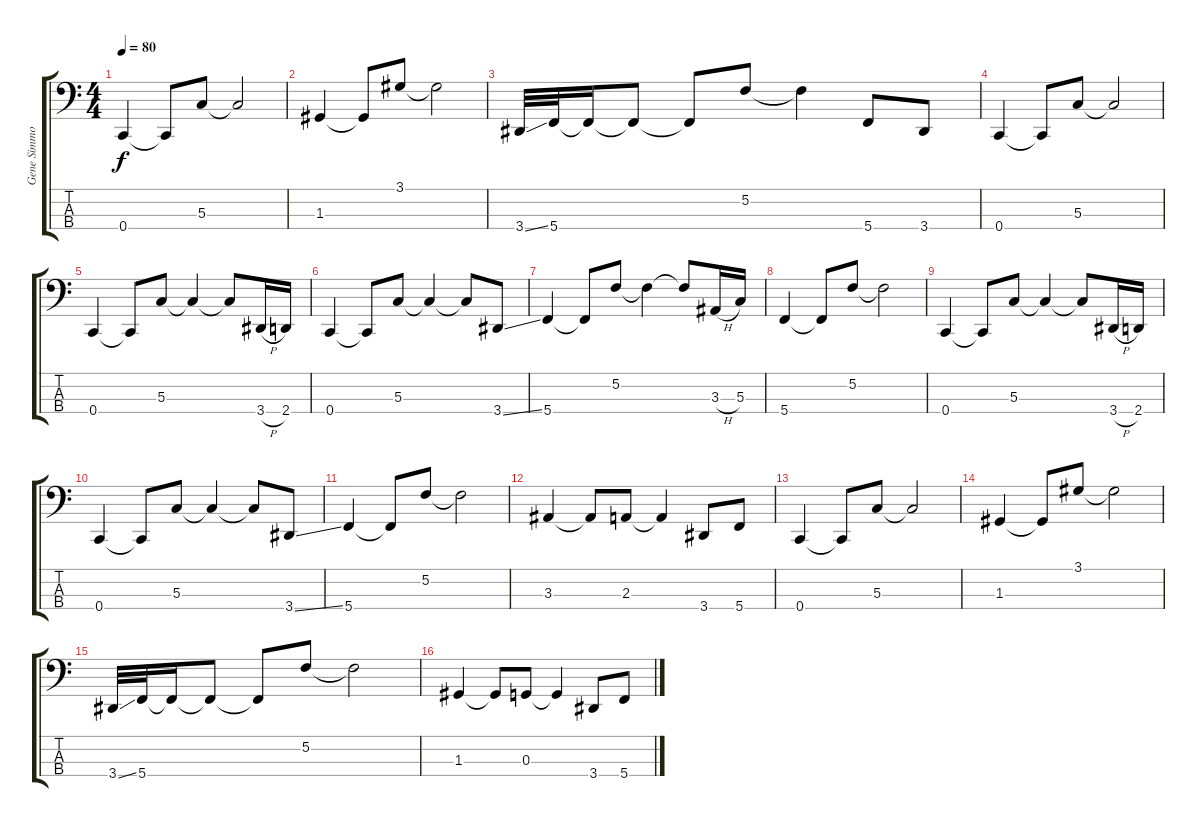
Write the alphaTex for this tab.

\track ("Gene Simmons" "Gene Simmo") {instrument electricbasspick}
\staff {score tabs}
\tuning (F2 C2 G1 C1) {hide}
\ts (4 4)
\tempo 80
\clef f4
\ks c
0.4.4{dy f} 0.4{t}.8 5.3.8 5.3{t}.2 |
1.3.4 1.3{t}.8 3.1.8 3.1{t}.2 |
3.4{ss}.32 5.4.32 5.4{t}.16 5.4{t}.8 5.4{t}.8 5.2.8 5.2{t}.4 5.4.8 3.4.8 |
0.4.4 0.4{t}.8 5.3.8 5.3{t}.2 |
0.4.4 0.4{t}.8 5.3.8 5.3{t}.4 5.3{t}.8 3.4{h}.16 2.4.16 |
0.4.4 0.4{t}.8 5.3.8 5.3{t}.4 5.3{t}.8 3.4{ss}.8 |
5.4.4 5.4{t}.8 5.2.8 5.2{t}.4 5.2{t}.8 3.3{h}.16 5.3.16 |
5.4.4 5.4{t}.8 5.2.8 5.2{t}.2 |
0.4.4 0.4{t}.8 5.3.8 5.3{t}.4 5.3{t}.8 3.4{h}.16 2.4.16 |
0.4.4 0.4{t}.8 5.3.8 5.3{t}.4 5.3{t}.8 3.4{ss}.8 |
5.4.4 5.4{t}.8 5.2.8 5.2{t}.2 |
3.3.4 3.3{t}.8 2.3.8 2.3{t}.4 3.4.8 5.4.8 |
0.4.4 0.4{t}.8 5.3.8 5.3{t}.2 |
1.3.4 1.3{t}.8 3.1.8 3.1{t}.2 |
3.4{ss}.32 5.4.32 5.4{t}.16 5.4{t}.8 5.4{t}.8 5.2.8 5.2{t}.2 |
1.3.4 1.3{t}.8 0.3.8 0.3{t}.4 3.4.8 5.4.8
